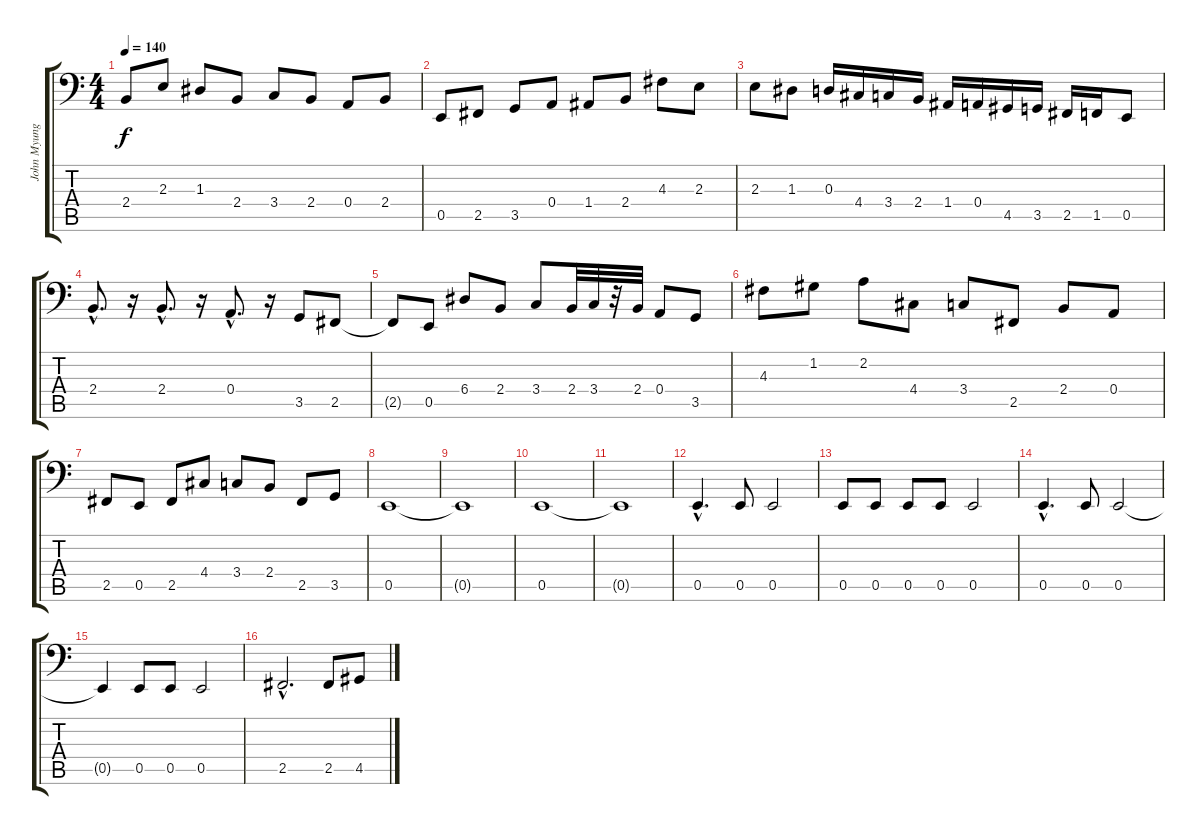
\track ("John Myung - 6 Strings Bass" "John Myung") {instrument electricbassfinger}
\staff {score tabs}
\tuning (C3 G2 D2 A1 E1 B0) {hide}
\ts (4 4)
\tempo 140
\clef f4
\ks c
2.4.8{dy f} 2.3.8 1.3.8 2.4.8 3.4.8 2.4.8 0.4.8 2.4.8 |
0.5.8 2.5.8 3.5.8 0.4.8 1.4.8 2.4.8 4.3.8 2.3.8 |
2.3.8 1.3.8 0.3.16 4.4.16 3.4.16 2.4.16 1.4.16 0.4.16 4.5.16 3.5.16 2.5.16 1.5.16 0.5.8 |
2.4{hac}.8{d} r.16 2.4{hac}.8{d} r.16 0.4{hac}.8{d} r.16 3.5.8 2.5.8 |
2.5{t}.8 0.5.8 6.4.8 2.4.8 3.4.8 2.4.32 3.4.32 r.32 2.4.32 0.4.8 3.5.8 |
4.3.8 1.2.8 2.2.8 4.4.8 3.4.8 2.5.8 2.4.8 0.4.8 |
2.5.8 0.5.8 2.5.8 4.4.8 3.4.8 2.4.8 2.5.8 3.5.8 |
0.5.1 |
0.5{t}.1 |
0.5.1 |
0.5{t}.1 |
0.5{hac}.4{d} 0.5.8 0.5.2 |
0.5.8 0.5.8 0.5.8 0.5.8 0.5.2 |
0.5{hac}.4{d} 0.5.8 0.5.2 |
0.5{t}.4 0.5.8 0.5.8 0.5.2 |
2.5{hac}.2{d} 2.5.8 4.5.8
